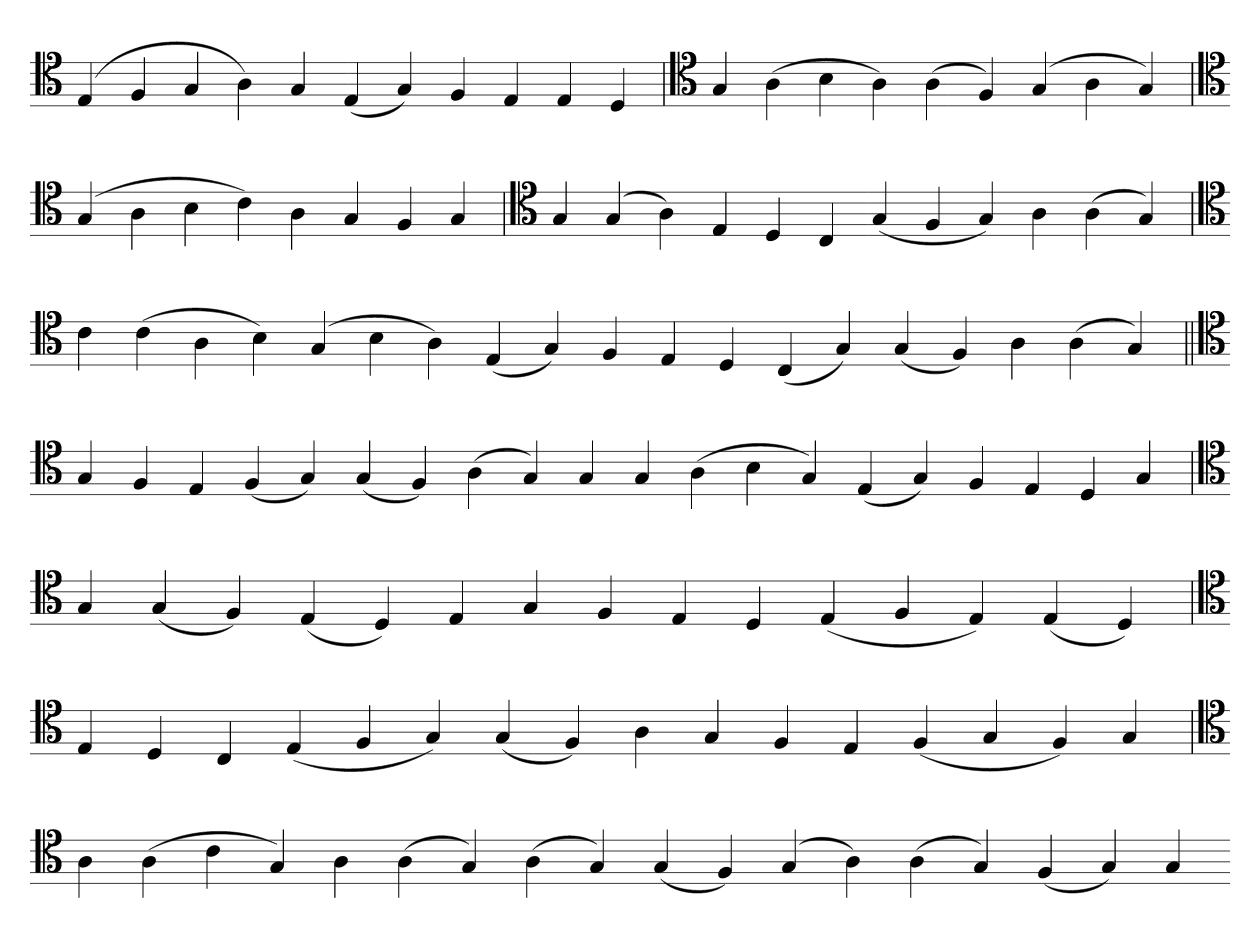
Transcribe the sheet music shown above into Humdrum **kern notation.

**kern
*part1
*staff1
*clefC4
=
(4E
4F
4G
4A)
4G
(4E
4G)
4F
4E
4E
4D
='
*clefC4
4G
(4A
4B
4A)
(4A
4F)
(4G
4A
4G)
=`
*clefC4
(4G
4A
4B
4c)
4A
4G
4F
4G
=`
*clefC4
4G
(4G
4A)
4E
4D
4C
(4G
4F
4G)
4A
(4A
4G)
='
*clefC4
4c
(4c
4A
4B)
(4G
4B
4A)
(4E
4G)
4F
4E
4D
(4C
4G)
(4G
4F)
4A
(4A
4G)
=||
*clefC4
4G
4F
4E
(4F
4G)
(4G
4F)
(4A
4G)
4G
4G
(4A
4B
4G)
(4E
4G)
4F
4E
4D
4G
='
*clefC4
4G
(4G
4F)
(4E
4D)
4E
4G
4F
4E
4D
(4E
4F
4E)
(4E
4D)
=`
*clefC4
4E
4D
4C
(4E
4F
4G)
(4G
4F)
4A
4G
4F
4E
(4F
4G
4F)
4G
='
*clefC4
4A
(4A
4c
4G)
4A
(4A
4G)
(4A
4G)
(4G
4F)
(4G
4A)
(4A
4G)
(4F
4G)
4G
=-
*-
